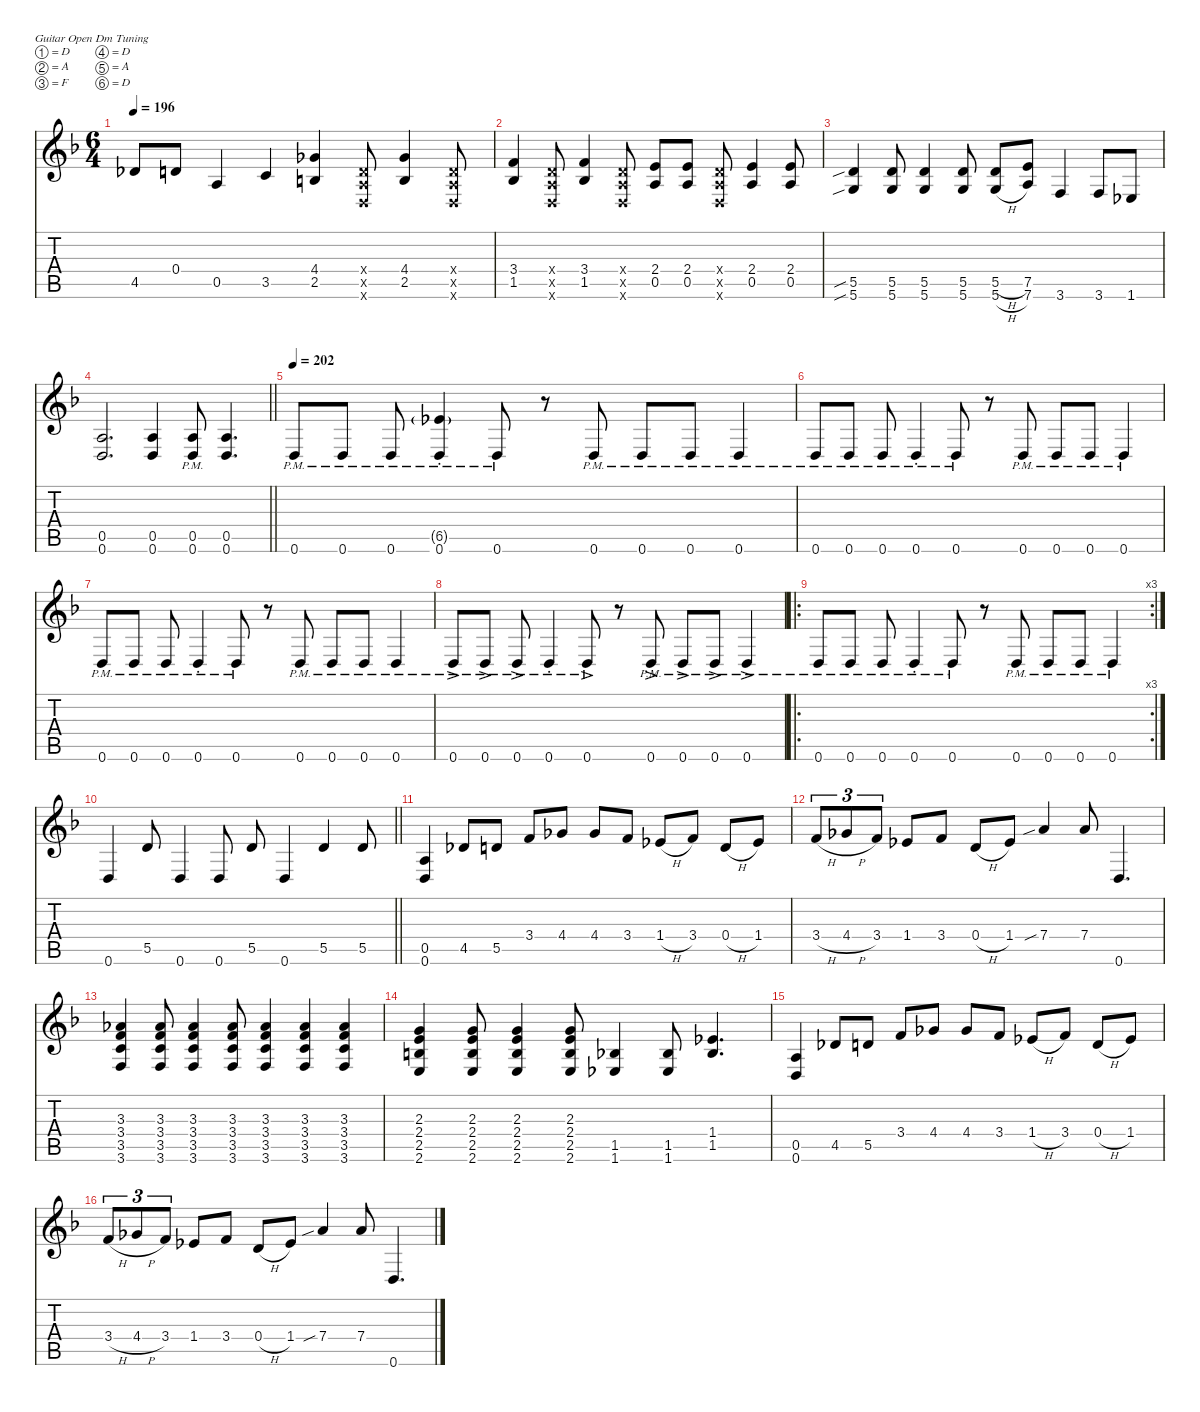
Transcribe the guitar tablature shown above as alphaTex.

\defaultSystemsLayout 4
\hideDynamics
\bracketExtendMode nobrackets
\singleTrackTrackNamePolicy hidden
\multiTrackTrackNamePolicy hidden
\firstSystemTrackNameMode fullname
\firstSystemTrackNameOrientation horizontal
\otherSystemsTrackNameOrientation horizontal
\track ("Mikael Akerfeldt" "dist.guit.") {defaultSystemsLayout 4 mute instrument distortionguitar}
\staff {score tabs}
\tuning (D4 A3 F3 D3 A2 D2)
\ts (6 4)
\tempo 196
\clef g2
\ks dminor
4.5{acc b}.8{dy f beam Up} 0.4{acc forcenatural}.8{beam Up} 0.5{acc forcenatural}.4{beam Up} 3.5{acc forcenatural}.4{beam Up} (4.4{acc b} 2.5{acc forcenatural}).4{beam Up} (0.4{x acc forcenatural} 0.5{x acc forcenatural} 0.6{x acc forcenatural}).8{beam Up} (4.4{acc b} 2.5{acc forcenatural}).4{beam Up} (0.4{x acc forcenatural} 0.5{x acc forcenatural} 0.6{x acc forcenatural}).8{beam Up} |
(3.4{acc forcenatural} 1.5{acc b}).4{beam Up} (0.4{x acc forcenatural} 0.5{x acc forcenatural} 0.6{x acc forcenatural}).8{beam Up} (3.4{acc forcenatural} 1.5{acc b}).4{beam Up} (0.4{x acc forcenatural} 0.5{x acc forcenatural} 0.6{x acc forcenatural}).8{beam Up} (2.4{acc forcenatural} 0.5{acc forcenatural}).8{beam Up} (2.4{acc forcenatural} 0.5{acc forcenatural}).8{beam Up} (0.4{x acc forcenatural} 0.5{x acc forcenatural} 0.6{x acc forcenatural}).8{beam Up} (2.4{acc forcenatural} 0.5{acc forcenatural}).4{beam Up} (2.4{acc forcenatural} 0.5{acc forcenatural}).8{beam Up} |
(5.5{sib acc forcenatural} 5.6{sib acc forcenatural}).4{beam Up} (5.5{acc forcenatural} 5.6{acc forcenatural}).8{beam Up} (5.5{acc forcenatural} 5.6{acc forcenatural}).4{beam Up} (5.5{acc forcenatural} 5.6{acc forcenatural}).8{beam Up} (5.5{h acc forcenatural} 5.6{h acc forcenatural}).8{beam Up} (7.5{acc forcenatural} 7.6{acc forcenatural}).8{beam Up} 3.6{acc forcenatural}.4{beam Up} 3.6{acc forcenatural}.8{beam Up} 1.6{acc b}.8{beam Up} |
\barLineRight lightlight
(0.5{acc forcenatural} 0.6{acc forcenatural}).2{d beam Up} (0.5{acc forcenatural} 0.6{acc forcenatural}).4{beam Up} (0.5{pm acc forcenatural} 0.6{pm acc forcenatural}).8{beam Up} (0.5{acc forcenatural} 0.6{acc forcenatural}).4{d beam Up} |
\tempo 202
0.6{pm acc forcenatural}.8{beam Up} 0.6{pm acc forcenatural}.8{beam Up} 0.6{pm acc forcenatural}.8{beam Up} (6.5{g pm acc b} 0.6{pm st acc forcenatural}).4{beam Up} 0.6{pm acc forcenatural}.8{beam Up} r.8{beam Up} 0.6{pm acc forcenatural}.8{beam Up} 0.6{pm acc forcenatural}.8{beam Up} 0.6{pm acc forcenatural}.8{beam Up} 0.6{pm acc forcenatural}.4{beam Up} |
0.6{pm acc forcenatural}.8{beam Up} 0.6{pm acc forcenatural}.8{beam Up} 0.6{pm acc forcenatural}.8{beam Up} 0.6{pm st acc forcenatural}.4{beam Up} 0.6{pm acc forcenatural}.8{beam Up} r.8{beam Up} 0.6{pm acc forcenatural}.8{beam Up} 0.6{pm acc forcenatural}.8{beam Up} 0.6{pm acc forcenatural}.8{beam Up} 0.6{pm acc forcenatural}.4{beam Up} |
0.6{pm acc forcenatural}.8{beam Up} 0.6{pm acc forcenatural}.8{beam Up} 0.6{pm acc forcenatural}.8{beam Up} 0.6{pm st acc forcenatural}.4{beam Up} 0.6{pm acc forcenatural}.8{beam Up} r.8{beam Up} 0.6{pm acc forcenatural}.8{beam Up} 0.6{pm acc forcenatural}.8{beam Up} 0.6{pm acc forcenatural}.8{beam Up} 0.6{pm acc forcenatural}.4{beam Up} |
0.6{ac pm acc forcenatural}.8{beam Up} 0.6{ac pm acc forcenatural}.8{beam Up} 0.6{ac pm acc forcenatural}.8{beam Up} 0.6{pm st acc forcenatural}.4{beam Up} 0.6{ac pm acc forcenatural}.8{beam Up} r.8{beam Up} 0.6{ac pm acc forcenatural}.8{beam Up} 0.6{ac pm acc forcenatural}.8{beam Up} 0.6{ac pm acc forcenatural}.8{beam Up} 0.6{ac pm acc forcenatural}.4{beam Up} |
\ro
\rc 3
0.6{pm acc forcenatural}.8{beam Up} 0.6{pm acc forcenatural}.8{beam Up} 0.6{pm acc forcenatural}.8{beam Up} 0.6{pm st acc forcenatural}.4{beam Up} 0.6{pm acc forcenatural}.8{beam Up} r.8{beam Up} 0.6{pm acc forcenatural}.8{beam Up} 0.6{pm acc forcenatural}.8{beam Up} 0.6{pm acc forcenatural}.8{beam Up} 0.6{pm acc forcenatural}.4{beam Up} |
\barLineRight lightlight
0.6{acc forcenatural}.4{beam Up} 5.5{acc forcenatural}.8{beam Up} 0.6{acc forcenatural}.4{beam Up} 0.6{acc forcenatural}.8{beam Up} 5.5{acc forcenatural}.8{beam Up} 0.6{acc forcenatural}.4{beam Up} 5.5{acc forcenatural}.4{beam Up} 5.5{acc forcenatural}.8{beam Up} |
(0.5{acc forcenatural} 0.6{acc forcenatural}).4{beam Up} 4.5{acc b}.8{beam Up} 5.5{acc forcenatural}.8{beam Up} 3.4{acc forcenatural}.8{beam Up} 4.4{acc b}.8{beam Up} 4.4{acc b}.8{beam Up} 3.4{acc forcenatural}.8{beam Up} 1.4{h acc b}.8{beam Up} 3.4{acc forcenatural}.8{beam Up} 0.4{h acc forcenatural}.8{beam Up} 1.4{acc b}.8{beam Up} |
3.4{h acc forcenatural}.8{tu (3 2) beam Up} 4.4{h acc b}.8{tu (3 2) beam Up} 3.4{acc forcenatural}.8{tu (3 2) beam Up} 1.4{acc b}.8{beam Up} 3.4{acc forcenatural}.8{beam Up} 0.4{h acc forcenatural}.8{beam Up} 1.4{acc b}.8{beam Up} 7.4{sib acc forcenatural}.4{beam Up} 7.4{acc forcenatural}.8{beam Up} 0.6{acc forcenatural}.4{d beam Up} |
(3.3{acc b} 3.4{acc forcenatural} 3.5{acc forcenatural} 3.6{acc forcenatural}).4{beam Up} (3.3{acc b} 3.4{acc forcenatural} 3.5{acc forcenatural} 3.6{acc forcenatural}).8{beam Up} (3.3{acc b} 3.4{acc forcenatural} 3.5{acc forcenatural} 3.6{acc forcenatural}).4{beam Up} (3.3{acc b} 3.4{acc forcenatural} 3.5{acc forcenatural} 3.6{acc forcenatural}).8{beam Up} (3.3{acc b} 3.4{acc forcenatural} 3.5{acc forcenatural} 3.6{acc forcenatural}).4{beam Up} (3.3{acc b} 3.4{acc forcenatural} 3.5{acc forcenatural} 3.6{acc forcenatural}).4{beam Up} (3.3{acc b} 3.4{acc forcenatural} 3.5{acc forcenatural} 3.6{acc forcenatural}).4{beam Up} |
(2.3{acc forcenatural} 2.4{acc forcenatural} 2.5{acc forcenatural} 2.6{acc forcenatural}).4{beam Up} (2.3{acc forcenatural} 2.4{acc forcenatural} 2.5{acc forcenatural} 2.6{acc forcenatural}).8{beam Up} (2.3{acc forcenatural} 2.4{acc forcenatural} 2.5{acc forcenatural} 2.6{acc forcenatural}).4{beam Up} (2.3{acc forcenatural} 2.4{acc forcenatural} 2.5{acc forcenatural} 2.6{acc forcenatural}).8{beam Up} (1.5{acc b} 1.6{acc b}).4{beam Up} (1.5{acc b} 1.6{acc b}).8{beam Up} (1.4{acc b} 1.5{acc b}).4{d beam Up} |
(0.5{acc forcenatural} 0.6{acc forcenatural}).4{beam Up} 4.5{acc b}.8{beam Up} 5.5{acc forcenatural}.8{beam Up} 3.4{acc forcenatural}.8{beam Up} 4.4{acc b}.8{beam Up} 4.4{acc b}.8{beam Up} 3.4{acc forcenatural}.8{beam Up} 1.4{h acc b}.8{beam Up} 3.4{acc forcenatural}.8{beam Up} 0.4{h acc forcenatural}.8{beam Up} 1.4{acc b}.8{beam Up} |
3.4{h acc forcenatural}.8{tu (3 2) beam Up} 4.4{h acc b}.8{tu (3 2) beam Up} 3.4{acc forcenatural}.8{tu (3 2) beam Up} 1.4{acc b}.8{beam Up} 3.4{acc forcenatural}.8{beam Up} 0.4{h acc forcenatural}.8{beam Up} 1.4{acc b}.8{beam Up} 7.4{sib acc forcenatural}.4{beam Up} 7.4{acc forcenatural}.8{beam Up} 0.6{acc forcenatural}.4{d beam Up}
